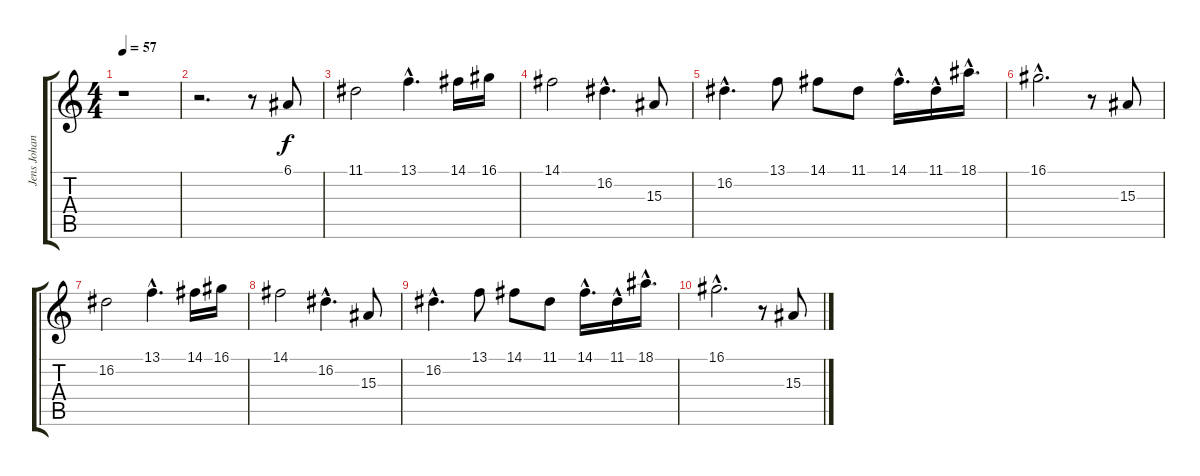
\track ("Jens Johansson" "Jens Johan") {instrument stringensemble1}
\staff {score tabs}
\tuning (E4 B3 G3 D3 A2 E2) {hide}
\ts (4 4)
\tempo 57
\clef g2
\ks c
r.1{dy f} |
r.2{d} r.8 6.1.8 |
11.1.2{volume 16} 13.1{hac}.4{d volume 15} 14.1.16{volume 14} 16.1.16{volume 14} |
14.1.2{volume 14} 16.2{hac}.4{d volume 13} 15.3.8{volume 12} |
16.2{hac}.4{d volume 12} 13.1.8{volume 11} 14.1.8{volume 11} 11.1.8{volume 11} 14.1{hac}.16{d volume 11} 11.1{hac}.16{volume 10} 18.1{hac}.16{d volume 10} |
16.1{hac}.2{d volume 10} r.8 15.3.8{volume 8} |
16.2.2{volume 8} 13.1{hac}.4{d volume 7} 14.1.16{volume 6} 16.1.16{volume 6} |
14.1.2{volume 6} 16.2{hac}.4{d volume 5} 15.3.8{volume 5} |
16.2{hac}.4{d volume 4} 13.1.8{volume 4} 14.1.8{volume 3} 11.1.8{volume 3} 14.1{hac}.16{d volume 3} 11.1{hac}.16{volume 3} 18.1{hac}.16{d volume 3} |
16.1{hac}.2{d volume 2} r.8 15.3.8{volume 1}
